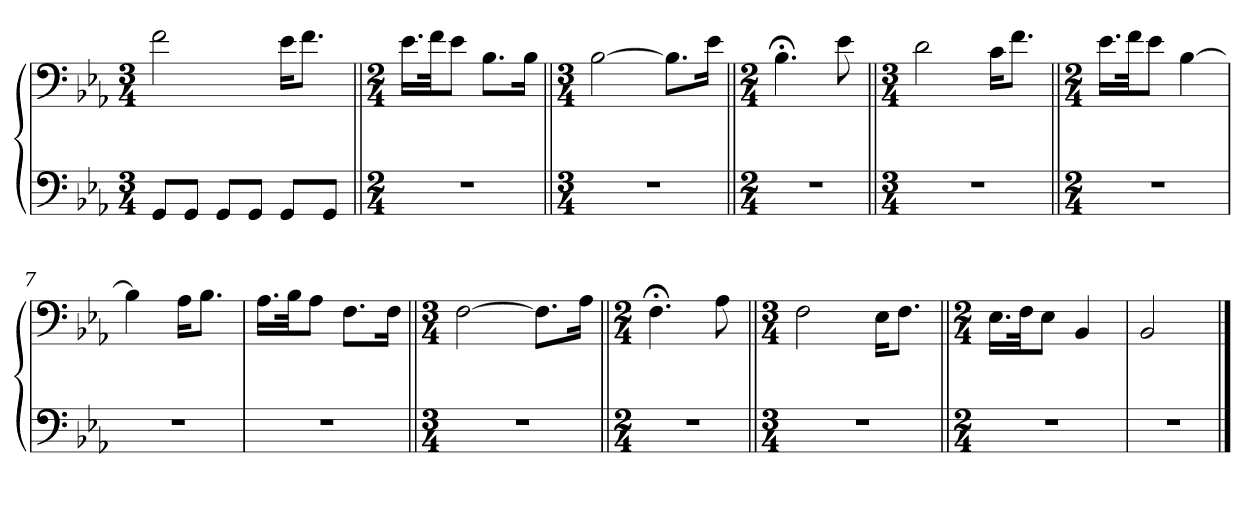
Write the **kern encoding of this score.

**kern	**kern
*part1	*part1
*staff2	*staff1
*clefF4	*clefF4
*k[b-e-a-]	*k[b-e-a-]
*M3/4	*M3/4
=1	=1
8GG/L	2f\
8GG/J	.
8GG/L	.
8GG/J	.
8GG/L	16e-\KL
.	8.f\J
8GG/J	.
=2||	=2||
*M2/4	*M2/4
2r	16.e-\LL
.	32f\JK
.	8e-\J
.	8.B-\L
.	16B-\Jk
=3||	=3||
*M3/4	*M3/4
2.r	[2B-\
.	8.B-\L]
.	16e-\Jk
=4||	=4||
*M2/4	*M2/4
2r	4.B-;<\
.	8e-\
=5||	=5||
*M3/4	*M3/4
2.r	2d\
.	16c\KL
.	8.f\J
=6||	=6||
*M2/4	*M2/4
2r	16.e-\LL
.	32f\JK
.	8e-\J
.	[4B-\
=7	=7
2r	4B-\]
.	16A-\KL
.	8.B-\J
=8	=8
2r	16.A-\LL
.	32B-\JK
.	8A-\J
.	8.F\L
.	16F\Jk
=9||	=9||
*M3/4	*M3/4
2.r	[2F\
.	8.F\L]
.	16A-\Jk
=10||	=10||
*M2/4	*M2/4
2r	4.F;<\
.	8A-\
=11||	=11||
*M3/4	*M3/4
2.r	2F\
.	16E-\KL
.	8.F\J
=12||	=12||
*M2/4	*M2/4
2r	16.E-\LL
.	32F\JK
.	8E-\J
.	4BB-/
=13	=13
2r	2BB-/
==	==
*-	*-
